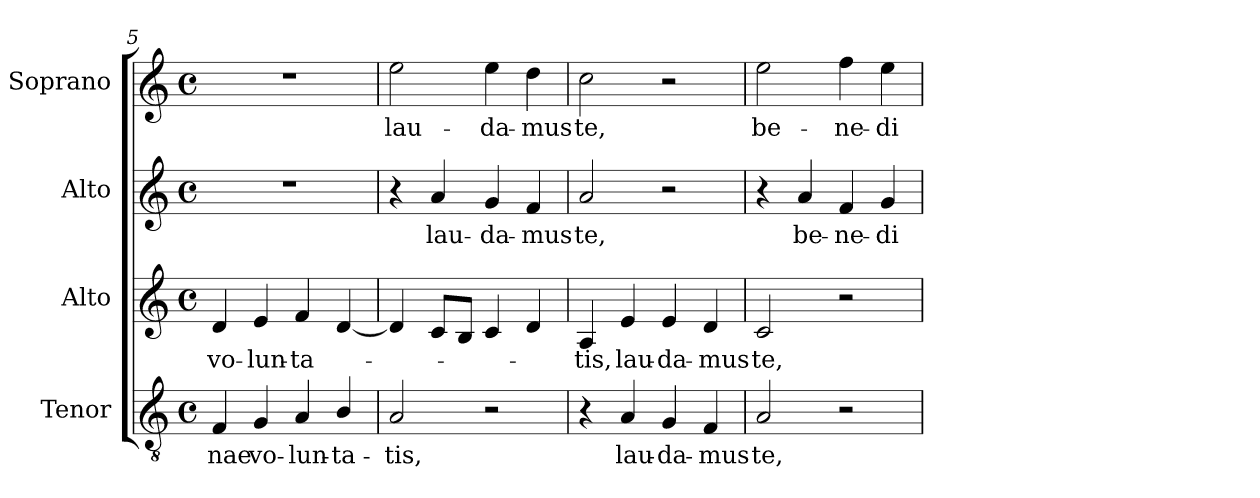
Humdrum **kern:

**kern	**text	**kern	**text	**kern	**text	**kern	**text
*part4	*part4	*part3	*part3	*part2	*part2	*part1	*part1
*staff4	*staff4	*staff3	*staff3	*staff2	*staff2	*staff1	*staff1
*I"Tenor	*	*I"Alto	*	*I"Alto	*	*I"Soprano	*
*I'T.	*	*I'A.	*	*I'A.	*	*I'S.	*
*clefGv2	*	*clefG2	*	*clefG2	*	*clefG2	*
*ITrd7c12	*	*	*	*	*	*	*
*k[]	*	*k[]	*	*k[]	*	*k[]	*
*C:	*	*C:	*	*C:	*	*C:	*
*M4/4	*	*M4/4	*	*M4/4	*	*M4/4	*
*met(c)	*	*met(c)	*	*met(c)	*	*met(c)	*
=5	=5	=5	=5	=5	=5	=5	=5
!	!LO:LY:b:color=#000000	!	!	!	!	!	!
!	!	!	!LO:LY:b:color=#000000	!	!	!	!
4FFi/	-nae	4di/	vo-	1r	.	1r	.
!	!LO:LY:b:color=#000000	!	!	!	!	!	!
!	!	!	!LO:LY:b:color=#000000	!	!	!	!
4GGi/	vo-	4ei/	-lun-	.	.	.	.
!	!LO:LY:b:color=#000000	!	!	!	!	!	!
!	!	!	!LO:LY:b:color=#000000	!	!	!	!
4AAi/	-lun-	4fi/	-ta-	.	.	.	.
!	!LO:LY:b:color=#000000	!	!	!	!	!	!
4BBi/	-ta-	[4di/	.	.	.	.	.
=6	=6	=6	=6	=6	=6	=6	=6
!	!LO:LY:b:color=#000000	!	!	!	!	!	!
!	!	!	!	!	!	!	!LO:LY:b:color=#000000
2AAi/	-tis,	4di/]	.	4r	.	2eei\	lau-
!	!	!	!	!	!LO:LY:b:color=#000000	!	!
.	.	8ci/L	.	4ai/	lau-	.	.
.	.	8Bi/J	.	.	.	.	.
!	!	!	!	!	!LO:LY:b:color=#000000	!	!
!	!	!	!	!	!	!	!LO:LY:b:color=#000000
2r	.	4ci/	.	4gi/	-da-	4eei\	-da-
!	!	!	!	!	!LO:LY:b:color=#000000	!	!
!	!	!	!	!	!	!	!LO:LY:b:color=#000000
.	.	4di/	.	4fi/	-mus	4ddi\	-mus
!!LO:LB:g=z
=7	=7	=7	=7	=7	=7	=7	=7
!	!	!	!LO:LY:b:color=#000000	!	!	!	!
!	!	!	!	!	!LO:LY:b:color=#000000	!	!
!	!	!	!	!	!	!	!LO:LY:b:color=#000000
4r	.	4Ai/	-tis,	2ai/	te,	2cci\	te,
!	!LO:LY:b:color=#000000	!	!	!	!	!	!
!	!	!	!LO:LY:b:color=#000000	!	!	!	!
4AAi/	lau-	4ei/	lau-	.	.	.	.
!	!LO:LY:b:color=#000000	!	!	!	!	!	!
!	!	!	!LO:LY:b:color=#000000	!	!	!	!
4GGi/	-da-	4ei/	-da-	2r	.	2r	.
!	!LO:LY:b:color=#000000	!	!	!	!	!	!
!	!	!	!LO:LY:b:color=#000000	!	!	!	!
4FFi/	-mus	4di/	-mus	.	.	.	.
=8	=8	=8	=8	=8	=8	=8	=8
!	!LO:LY:b:color=#000000	!	!	!	!	!	!
!	!	!	!LO:LY:b:color=#000000	!	!	!	!
!	!	!	!	!	!	!	!LO:LY:b:color=#000000
2AAi/	te,	2ci/	te,	4r	.	2eei\	be-
!	!	!	!	!	!LO:LY:b:color=#000000	!	!
.	.	.	.	4ai/	be-	.	.
!	!	!	!	!	!LO:LY:b:color=#000000	!	!
!	!	!	!	!	!	!	!LO:LY:b:color=#000000
2r	.	2r	.	4fi/	-ne-	4ffi\	-ne-
!	!	!	!	!	!LO:LY:b:color=#000000	!	!
!	!	!	!	!	!	!	!LO:LY:b:color=#000000
.	.	.	.	4gi/	-di-	4eei\	-di-
=	=	=	=	=	=	=	=
*-	*-	*-	*-	*-	*-	*-	*-
